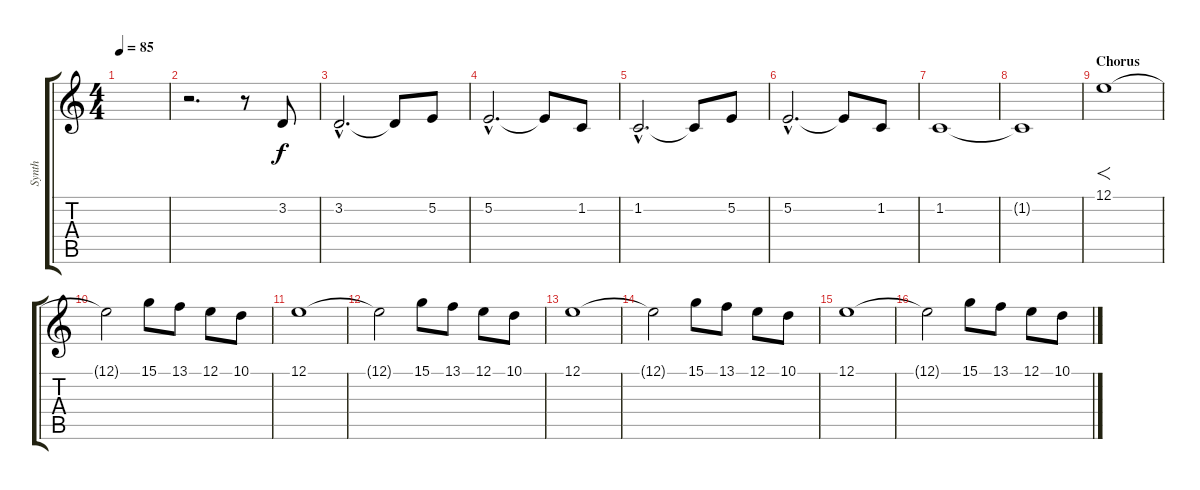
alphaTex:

\track ("Synth" "Synth") {instrument synthstrings2}
\staff {score tabs}
\tuning (E4 B3 G3 D3 A2 E2) {hide}
\ts (4 4)
\tempo 85
\clef g2
\ks c
|
r.2{d} r.8 3.2.8 |
3.2{hac}.2{d} 3.2{t}.8 5.2.8 |
5.2{hac}.2{d} 5.2{t}.8 1.2.8 |
1.2{hac}.2{d} 1.2{t}.8 5.2.8 |
5.2{hac}.2{d} 5.2{t}.8 1.2.8 |
1.2.1 |
1.2{t}.1 |
\section ("" "Chorus")
12.1.1{f} |
12.1{t}.2 15.1.8 13.1.8 12.1.8 10.1.8 |
12.1.1 |
12.1{t}.2 15.1.8 13.1.8 12.1.8 10.1.8 |
12.1.1 |
12.1{t}.2 15.1.8 13.1.8 12.1.8 10.1.8 |
12.1.1 |
12.1{t}.2 15.1.8 13.1.8 12.1.8 10.1.8
